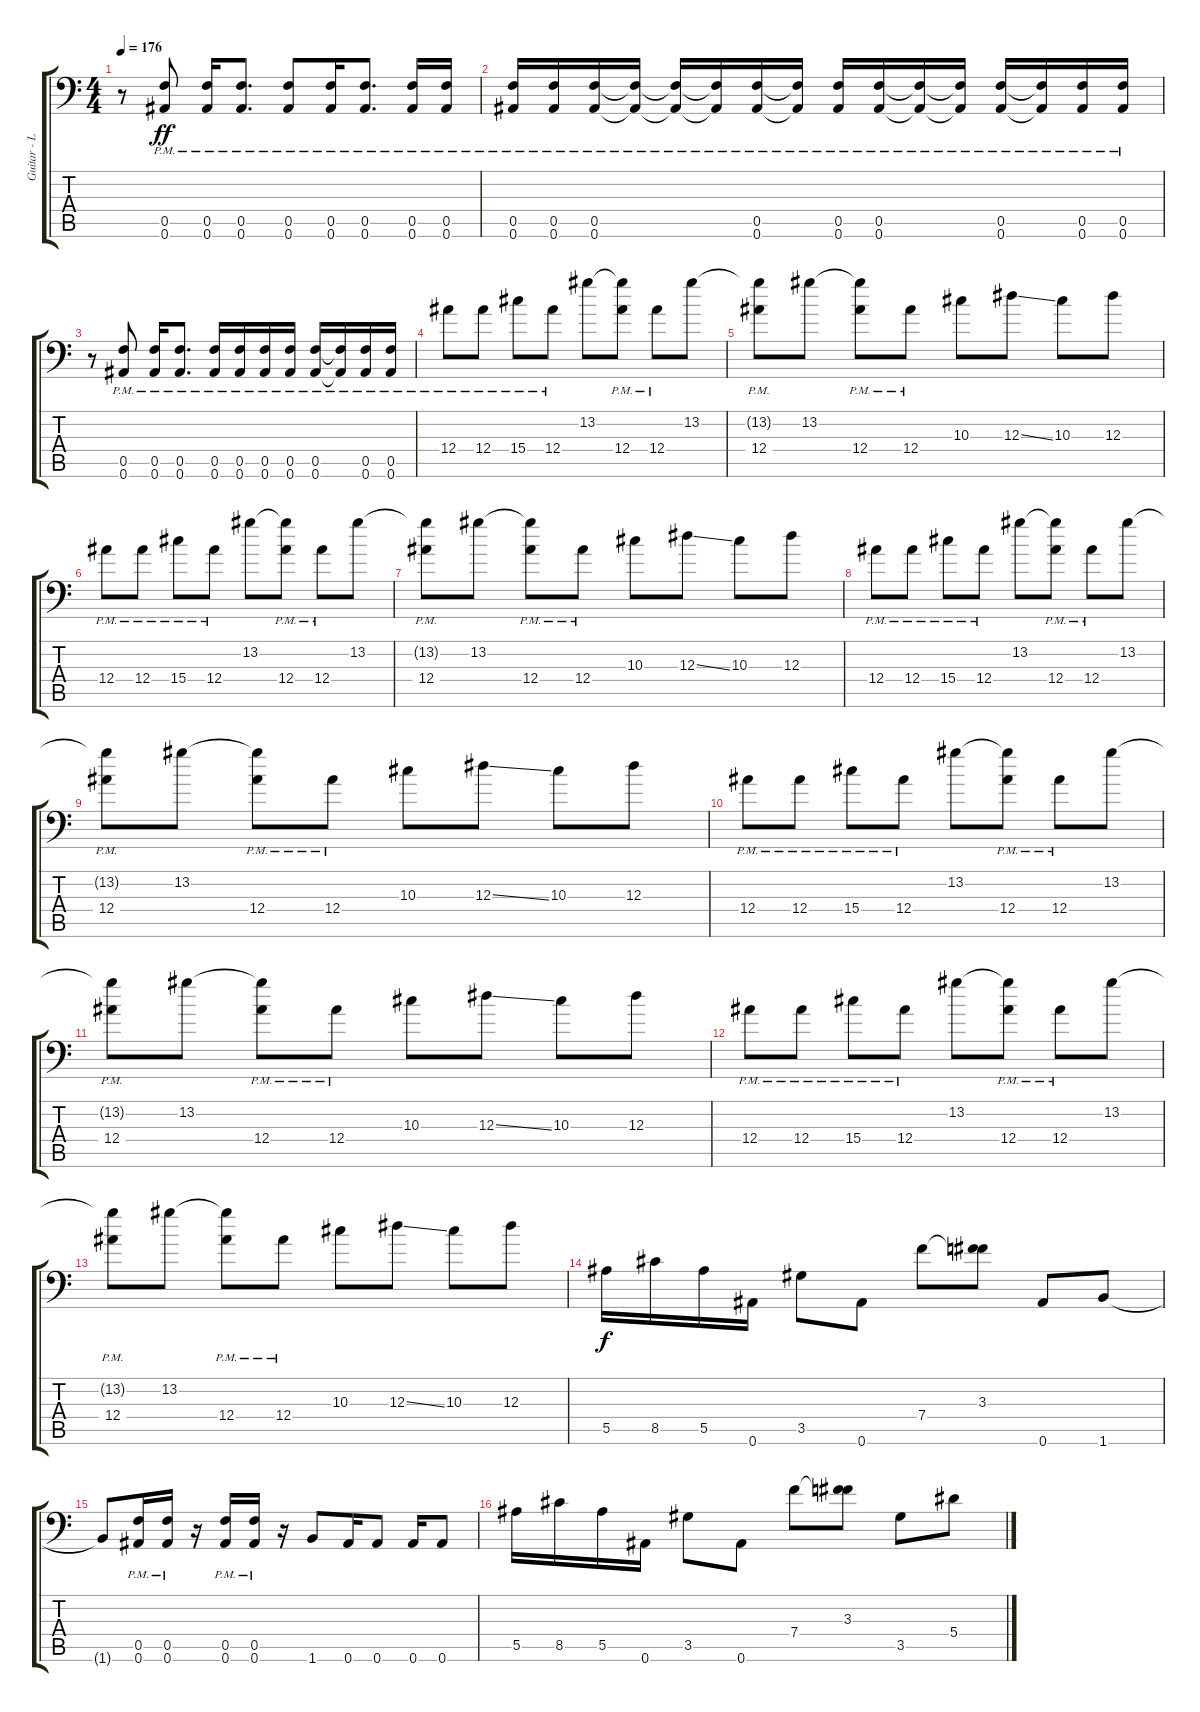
\track ("Guitar - Left" "Guitar - L") {instrument distortionguitar}
\staff {score tabs}
\tuning (C4 G3 Eb3 Bb2 F2 Bb1) {hide}
\ts (4 4)
\tempo 176
\clef f4
\ks c
r.8{dy ff} (0.5{pm} 0.6{pm}).8 (0.5{pm} 0.6{pm}).16 (0.5{pm} 0.6{pm}).8{d} (0.5{pm} 0.6{pm}).8 (0.5{pm} 0.6{pm}).16 (0.5{pm} 0.6{pm}).8{d} (0.5{pm} 0.6{pm}).16 (0.5{pm} 0.6{pm}).16 |
(0.5{pm} 0.6{pm}).16 (0.5{pm} 0.6{pm}).16 (0.5{pm} 0.6{pm}).16 (0.5{pm t} 0.6{pm t}).16 (0.5{pm t} 0.6{pm t}).16 (0.5{pm t} 0.6{pm t}).16 (0.5{pm} 0.6{pm}).16 (0.5{pm t} 0.6{pm t}).16 (0.5{pm} 0.6{pm}).16 (0.5{pm} 0.6{pm}).16 (0.5{pm t} 0.6{pm t}).16 (0.5{pm t} 0.6{pm t}).16 (0.5{pm} 0.6{pm}).16 (0.5{pm t} 0.6{pm t}).16 (0.5{pm} 0.6{pm}).16 (0.5{pm} 0.6{pm}).16 |
r.8 (0.5{pm} 0.6{pm}).8 (0.5{pm} 0.6{pm}).16 (0.5{pm} 0.6{pm}).8{d} (0.5{pm} 0.6{pm}).16 (0.5{pm} 0.6{pm}).16 (0.5{pm} 0.6{pm}).16 (0.5{pm} 0.6{pm}).16 (0.5{pm} 0.6{pm}).16 (0.5{pm t} 0.6{pm t}).16 (0.5{pm} 0.6{pm}).16 (0.5{pm} 0.6{pm}).16 |
12.4{pm}.8 12.4{pm}.8 15.4{pm}.8 12.4{pm}.8 13.2.8 (13.2{t} 12.4{pm}).8 12.4{pm}.8 13.2.8 |
(13.2{t} 12.4{pm}).8 13.2.8 (13.2{t} 12.4{pm}).8 12.4{pm}.8 10.3.8 12.3{ss}.8 10.3.8 12.3.8 |
12.4{pm}.8 12.4{pm}.8 15.4{pm}.8 12.4{pm}.8 13.2.8 (13.2{t} 12.4{pm}).8 12.4{pm}.8 13.2.8 |
(13.2{t} 12.4{pm}).8 13.2.8 (13.2{t} 12.4{pm}).8 12.4{pm}.8 10.3.8 12.3{ss}.8 10.3.8 12.3.8 |
12.4{pm}.8 12.4{pm}.8 15.4{pm}.8 12.4{pm}.8 13.2.8 (13.2{t} 12.4{pm}).8 12.4{pm}.8 13.2.8 |
(13.2{t} 12.4{pm}).8 13.2.8 (13.2{t} 12.4{pm}).8 12.4{pm}.8 10.3.8 12.3{ss}.8 10.3.8 12.3.8 |
12.4{pm}.8 12.4{pm}.8 15.4{pm}.8 12.4{pm}.8 13.2.8 (13.2{t} 12.4{pm}).8 12.4{pm}.8 13.2.8 |
(13.2{t} 12.4{pm}).8 13.2.8 (13.2{t} 12.4{pm}).8 12.4{pm}.8 10.3.8 12.3{ss}.8 10.3.8 12.3.8 |
12.4{pm}.8 12.4{pm}.8 15.4{pm}.8 12.4{pm}.8 13.2.8 (13.2{t} 12.4{pm}).8 12.4{pm}.8 13.2.8 |
(13.2{t} 12.4{pm}).8 13.2.8 (13.2{t} 12.4{pm}).8 12.4{pm}.8 10.3.8 12.3{ss}.8 10.3.8 12.3.8 |
5.5.16{dy f} 8.5.16 5.5.16 0.6.16 3.5.8 0.6.8 7.4.8 (3.3 7.4{t}).8 0.6.8 1.6.8 |
1.6{t}.8 (0.5{pm} 0.6{pm}).16 (0.5{pm} 0.6{pm}).16 r.16 (0.5{pm} 0.6{pm}).16 (0.5{pm} 0.6{pm}).16 r.16 1.6.8 0.6.16 0.6.8 0.6.16 0.6.8 |
5.5.16 8.5.16 5.5.16 0.6.16 3.5.8 0.6.8 7.4.8 (3.3 7.4{t}).8 3.5.8 5.4.8
